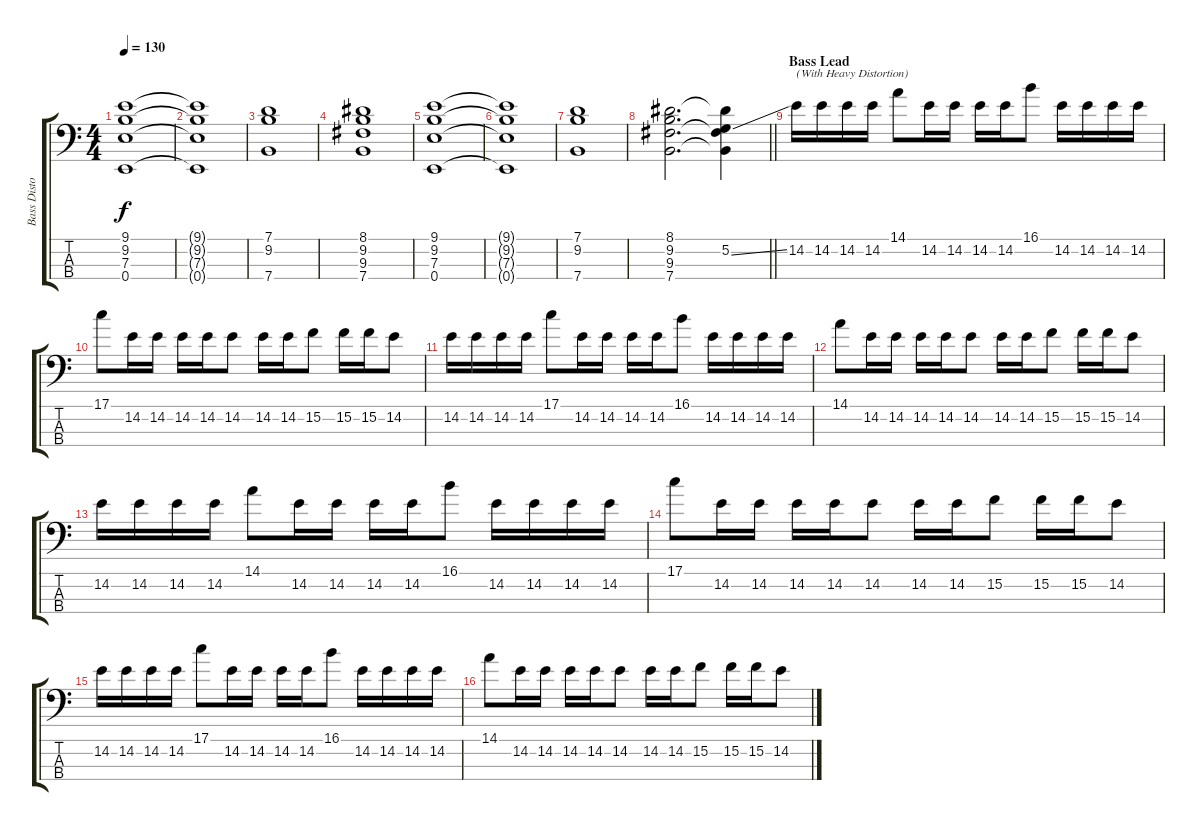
\track ("Bass Distortion Effect I" "Bass Disto") {instrument distortionguitar}
\staff {score tabs}
\tuning (G2 D2 A1 E1) {hide}
\ts (4 4)
\tempo 130
\clef f4
\ks c
(9.1 9.2 7.3 0.4).1{dy f} |
(9.1{t} 9.2{t} 7.3{t} 0.4{t}).1 |
(7.1 9.2 7.4).1 |
(8.1 9.2 9.3 7.4).1 |
(9.1 9.2 7.3 0.4).1 |
(9.1{t} 9.2{t} 7.3{t} 0.4{t}).1 |
(7.1 9.2 7.4).1 |
\barLineRight lightlight
(8.1 9.2 9.3 7.4).2{d} (8.1{t} 5.2{ss} 9.3{t} 7.4{t}).4 |
\section ("" "Bass Lead")
14.2.16{txt "(With Heavy Distortion)"} 14.2.16 14.2.16 14.2.16 14.1.8 14.2.16 14.2.16 14.2.16 14.2.16 16.1.8 14.2.16 14.2.16 14.2.16 14.2.16 |
17.1.8 14.2.16 14.2.16 14.2.16 14.2.16 14.2.8 14.2.16 14.2.16 15.2.8 15.2.16 15.2.16 14.2.8 |
14.2.16 14.2.16 14.2.16 14.2.16 17.1.8 14.2.16 14.2.16 14.2.16 14.2.16 16.1.8 14.2.16 14.2.16 14.2.16 14.2.16 |
14.1.8 14.2.16 14.2.16 14.2.16 14.2.16 14.2.8 14.2.16 14.2.16 15.2.8 15.2.16 15.2.16 14.2.8 |
14.2.16 14.2.16 14.2.16 14.2.16 14.1.8 14.2.16 14.2.16 14.2.16 14.2.16 16.1.8 14.2.16 14.2.16 14.2.16 14.2.16 |
17.1.8 14.2.16 14.2.16 14.2.16 14.2.16 14.2.8 14.2.16 14.2.16 15.2.8 15.2.16 15.2.16 14.2.8 |
14.2.16 14.2.16 14.2.16 14.2.16 17.1.8 14.2.16 14.2.16 14.2.16 14.2.16 16.1.8 14.2.16 14.2.16 14.2.16 14.2.16 |
14.1.8 14.2.16 14.2.16 14.2.16 14.2.16 14.2.8 14.2.16 14.2.16 15.2.8 15.2.16 15.2.16 14.2.8
